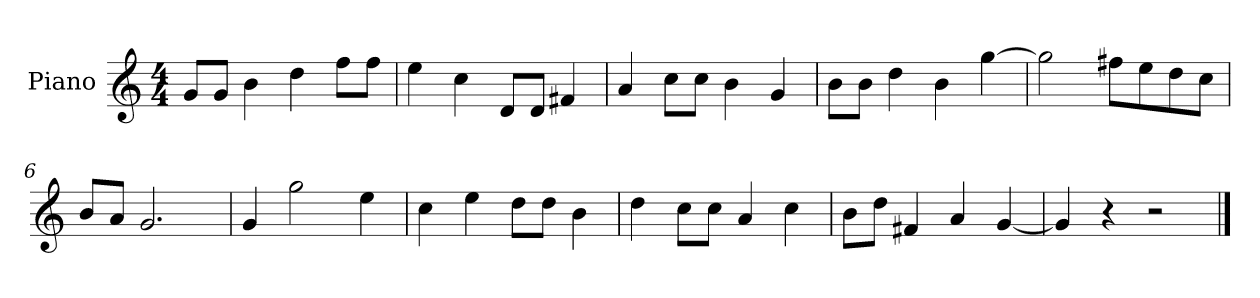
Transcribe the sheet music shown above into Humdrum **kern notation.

**kern
*part1
*staff1
*I"Piano
*I'P-no
*clefG2
*k[]
*M4/4
*MM90
=1
8g/L
8g/J
4b\
4dd\
8ff\L
8ff\J
=2
4ee\
4cc\
8d/L
8d/J
4f#X/
=3
4a/
8cc\L
8cc\J
4b\
4g/
=4
8b\L
8b\J
4dd\
4b\
[4gg\
=5
2gg\]
8ff#X\L
8ee\
8dd\
8cc\J
=6
8b/L
8a/J
2.g/
=7
4g/
2gg\
4ee\
!!LO:LB:g=z
=8
4cc\
4ee\
8dd\L
8dd\J
4b\
=9
4dd\
8cc\L
8cc\J
4a/
4cc\
=10
8b\L
8dd\J
4f#X/
4a/
[4g/
=11
4g/]
4r
2r
==
*-
